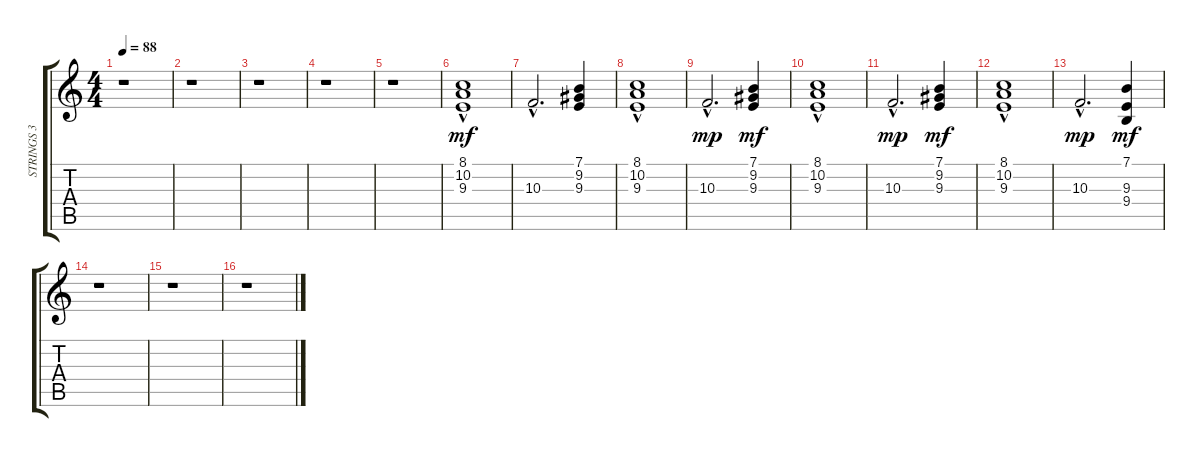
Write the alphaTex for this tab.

\track ("STRINGS 3" "STRINGS 3") {instrument stringensemble2}
\staff {score tabs}
\tuning (E4 B3 G3 D3 A2 E2) {hide}
\ts (4 4)
\tempo 88
\clef g2
\ks c
r.1{dy mf instrument stringensemble2} |
r.1 |
r.1 |
r.1 |
r.1 |
(8.1 10.2 9.3{hac}).1 |
10.3{hac}.2{d} (7.1 9.2 9.3).4 |
(8.1 10.2 9.3{hac}).1 |
10.3{hac}.2{d dy mp} (7.1 9.2 9.3).4{dy mf} |
(8.1 10.2 9.3{hac}).1 |
10.3{hac}.2{d dy mp} (7.1 9.2 9.3).4{dy mf} |
(8.1 10.2 9.3{hac}).1 |
10.3{hac}.2{d dy mp} (7.1 9.3 9.4).4{dy mf} |
r.1 |
r.1 |
r.1
